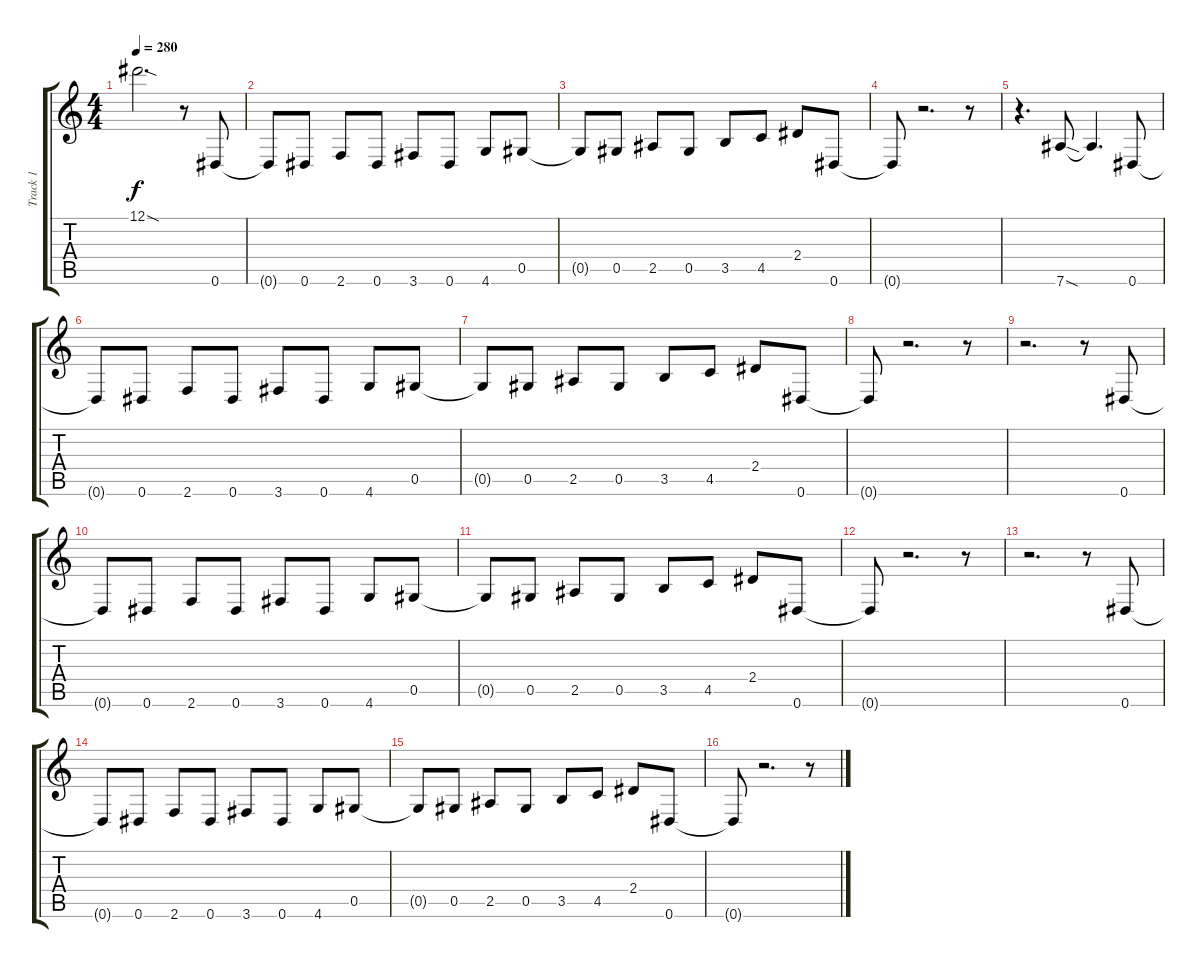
\track ("Track 1" "Track 1") {instrument overdrivenguitar}
\staff {score tabs}
\tuning (Eb4 Bb3 Gb3 Db3 Ab2 Eb2) {hide}
\ts (4 4)
\tempo 280
\clef g2
\ks c
12.1{sod}.2{d dy f} r.8 0.6.8 |
0.6{t}.8 0.6.8 2.6.8 0.6.8 3.6.8 0.6.8 4.6.8 0.5.8 |
0.5{t}.8 0.5.8 2.5.8 0.5.8 3.5.8 4.5.8 2.4.8 0.6.8 |
0.6{t}.8 r.2{d} r.8 |
r.4{d} 7.6{sod}.8 7.6{t}.4{d} 0.6.8 |
0.6{t}.8 0.6.8 2.6.8 0.6.8 3.6.8 0.6.8 4.6.8 0.5.8 |
0.5{t}.8 0.5.8 2.5.8 0.5.8 3.5.8 4.5.8 2.4.8 0.6.8 |
0.6{t}.8 r.2{d} r.8 |
r.2{d} r.8 0.6.8 |
0.6{t}.8 0.6.8 2.6.8 0.6.8 3.6.8 0.6.8 4.6.8 0.5.8 |
0.5{t}.8 0.5.8 2.5.8 0.5.8 3.5.8 4.5.8 2.4.8 0.6.8 |
0.6{t}.8 r.2{d} r.8 |
r.2{d} r.8 0.6.8 |
0.6{t}.8 0.6.8 2.6.8 0.6.8 3.6.8 0.6.8 4.6.8 0.5.8 |
0.5{t}.8 0.5.8 2.5.8 0.5.8 3.5.8 4.5.8 2.4.8 0.6.8 |
0.6{t}.8 r.2{d} r.8
